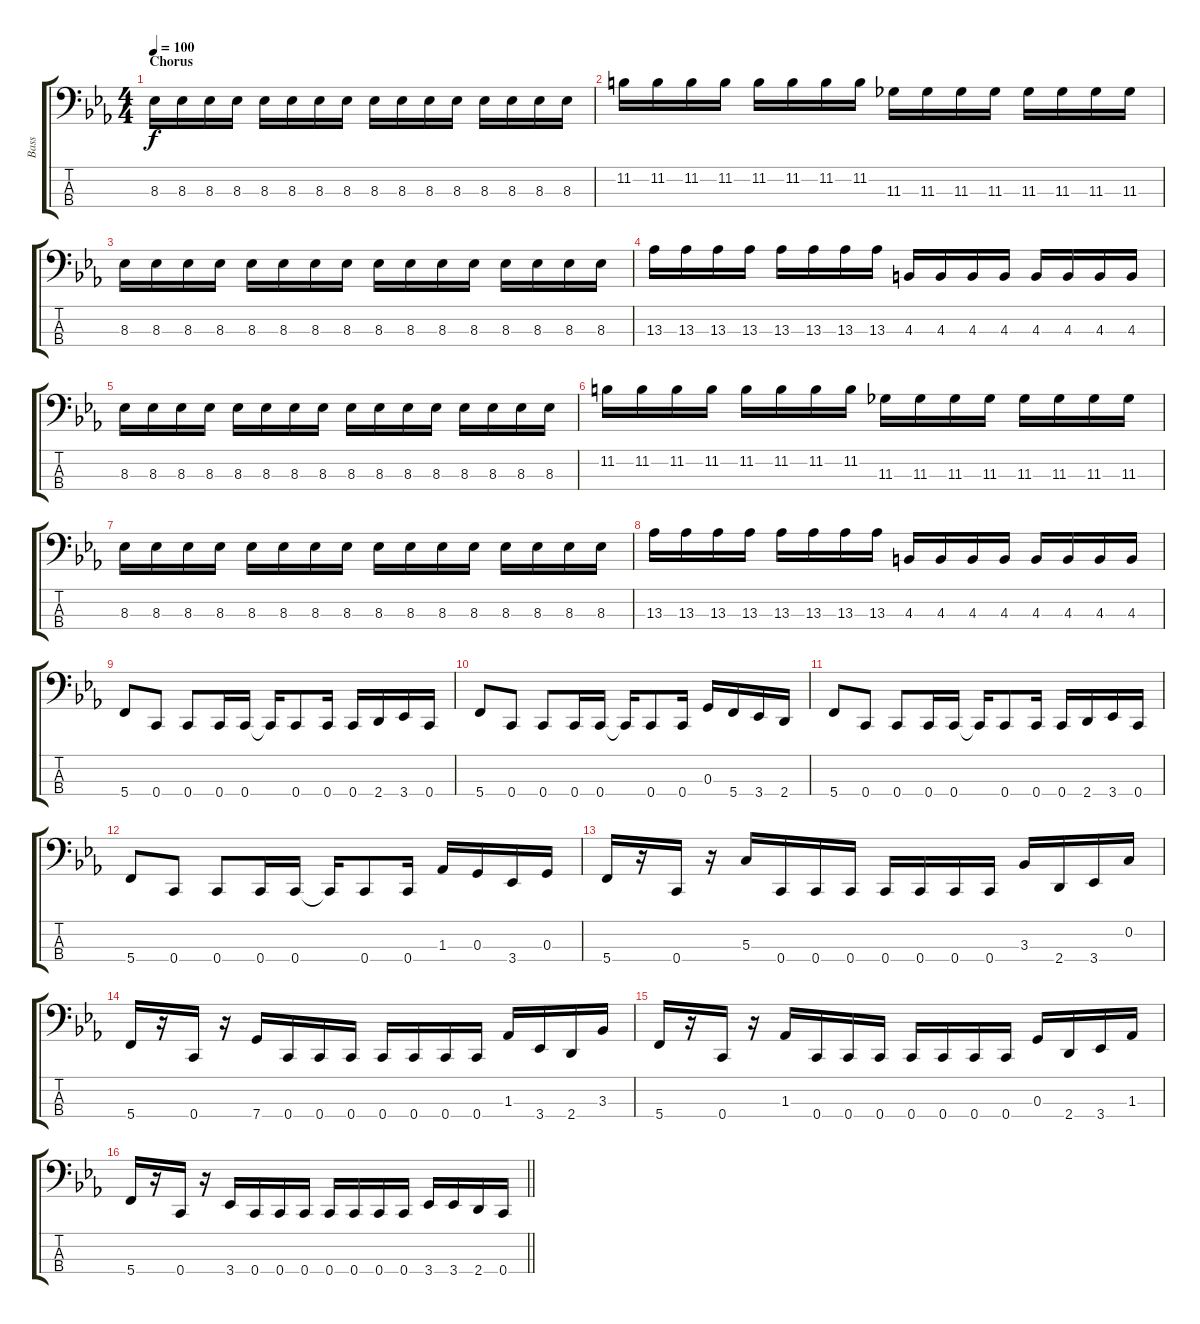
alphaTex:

\track ("Bass" "Bass") {instrument electricbasspick}
\staff {score tabs}
\tuning (F2 C2 G1 C1) {hide}
\ts (4 4)
\section ("" "Chorus")
\tempo 100
\clef f4
\ks eb
8.3.16{dy f} 8.3.16 8.3.16 8.3.16 8.3.16 8.3.16 8.3.16 8.3.16 8.3.16 8.3.16 8.3.16 8.3.16 8.3.16 8.3.16 8.3.16 8.3.16 |
11.2.16 11.2.16 11.2.16 11.2.16 11.2.16 11.2.16 11.2.16 11.2.16 11.3.16 11.3.16 11.3.16 11.3.16 11.3.16 11.3.16 11.3.16 11.3.16 |
8.3.16 8.3.16 8.3.16 8.3.16 8.3.16 8.3.16 8.3.16 8.3.16 8.3.16 8.3.16 8.3.16 8.3.16 8.3.16 8.3.16 8.3.16 8.3.16 |
13.3.16 13.3.16 13.3.16 13.3.16 13.3.16 13.3.16 13.3.16 13.3.16 4.3.16 4.3.16 4.3.16 4.3.16 4.3.16 4.3.16 4.3.16 4.3.16 |
8.3.16 8.3.16 8.3.16 8.3.16 8.3.16 8.3.16 8.3.16 8.3.16 8.3.16 8.3.16 8.3.16 8.3.16 8.3.16 8.3.16 8.3.16 8.3.16 |
11.2.16 11.2.16 11.2.16 11.2.16 11.2.16 11.2.16 11.2.16 11.2.16 11.3.16 11.3.16 11.3.16 11.3.16 11.3.16 11.3.16 11.3.16 11.3.16 |
8.3.16 8.3.16 8.3.16 8.3.16 8.3.16 8.3.16 8.3.16 8.3.16 8.3.16 8.3.16 8.3.16 8.3.16 8.3.16 8.3.16 8.3.16 8.3.16 |
13.3.16 13.3.16 13.3.16 13.3.16 13.3.16 13.3.16 13.3.16 13.3.16 4.3.16 4.3.16 4.3.16 4.3.16 4.3.16 4.3.16 4.3.16 4.3.16 |
5.4.8 0.4.8 0.4.8 0.4.16 0.4.16 0.4{t}.16 0.4.8 0.4.16 0.4.16 2.4.16 3.4.16 0.4.16 |
5.4.8 0.4.8 0.4.8 0.4.16 0.4.16 0.4{t}.16 0.4.8 0.4.16 0.3.16 5.4.16 3.4.16 2.4.16 |
5.4.8 0.4.8 0.4.8 0.4.16 0.4.16 0.4{t}.16 0.4.8 0.4.16 0.4.16 2.4.16 3.4.16 0.4.16 |
5.4.8 0.4.8 0.4.8 0.4.16 0.4.16 0.4{t}.16 0.4.8 0.4.16 1.3.16 0.3.16 3.4.16 0.3.16 |
5.4.16 r.16 0.4.16 r.16 5.3.16 0.4.16 0.4.16 0.4.16 0.4.16 0.4.16 0.4.16 0.4.16 3.3.16 2.4.16 3.4.16 0.2.16 |
5.4.16 r.16 0.4.16 r.16 7.4.16 0.4.16 0.4.16 0.4.16 0.4.16 0.4.16 0.4.16 0.4.16 1.3.16 3.4.16 2.4.16 3.3.16 |
5.4.16 r.16 0.4.16 r.16 1.3.16 0.4.16 0.4.16 0.4.16 0.4.16 0.4.16 0.4.16 0.4.16 0.3.16 2.4.16 3.4.16 1.3.16 |
\barLineRight lightlight
5.4.16 r.16 0.4.16 r.16 3.4.16 0.4.16 0.4.16 0.4.16 0.4.16 0.4.16 0.4.16 0.4.16 3.4.16 3.4.16 2.4.16 0.4.16
